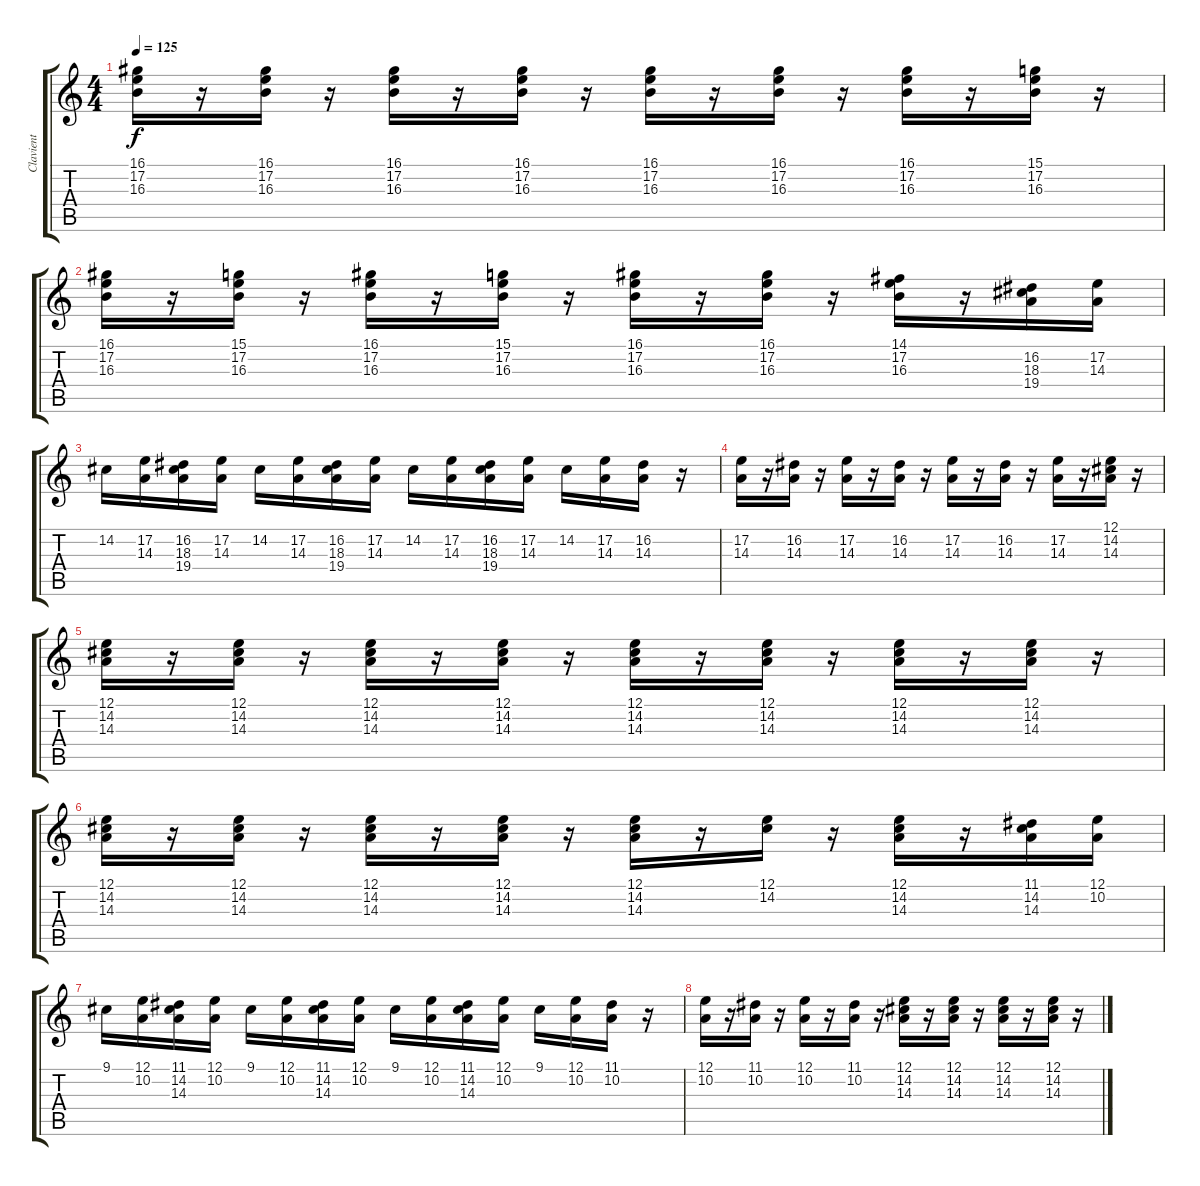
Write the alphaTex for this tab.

\track ("Clavient" "Clavient") {instrument clavinet}
\staff {score tabs}
\tuning (E4 B3 G3 D3 A2 E2) {hide}
\ts (4 4)
\tempo 125
\clef g2
\ks c
(16.1 17.2 16.3).16{dy f} r.16 (16.1 17.2 16.3).16 r.16 (16.1 17.2 16.3).16 r.16 (16.1 17.2 16.3).16 r.16 (16.1 17.2 16.3).16 r.16 (16.1 17.2 16.3).16 r.16 (16.1 17.2 16.3).16 r.16 (15.1 17.2 16.3).16 r.16 |
(16.1 17.2 16.3).16 r.16 (15.1 17.2 16.3).16 r.16 (16.1 17.2 16.3).16 r.16 (15.1 17.2 16.3).16 r.16 (16.1 17.2 16.3).16 r.16 (16.1 17.2 16.3).16 r.16 (14.1 17.2 16.3).16 r.16 (16.2 18.3 19.4).16 (17.2 14.3).16 |
14.2.16 (17.2 14.3).16 (16.2 18.3 19.4).16 (17.2 14.3).16 14.2.16 (17.2 14.3).16 (16.2 18.3 19.4).16 (17.2 14.3).16 14.2.16 (17.2 14.3).16 (16.2 18.3 19.4).16 (17.2 14.3).16 14.2.16 (17.2 14.3).16 (16.2 14.3).16 r.16 |
(17.2 14.3).16 r.16 (16.2 14.3).16 r.16 (17.2 14.3).16 r.16 (16.2 14.3).16 r.16 (17.2 14.3).16 r.16 (16.2 14.3).16 r.16 (17.2 14.3).16 r.16 (12.1 14.2 14.3).16 r.16 |
(12.1 14.2 14.3).16 r.16 (12.1 14.2 14.3).16 r.16 (12.1 14.2 14.3).16 r.16 (12.1 14.2 14.3).16 r.16 (12.1 14.2 14.3).16 r.16 (12.1 14.2 14.3).16 r.16 (12.1 14.2 14.3).16 r.16 (12.1 14.2 14.3).16 r.16 |
(12.1 14.2 14.3).16 r.16 (12.1 14.2 14.3).16 r.16 (12.1 14.2 14.3).16 r.16 (12.1 14.2 14.3).16 r.16 (12.1 14.2 14.3).16 r.16 (12.1 14.2).16 r.16 (12.1 14.2 14.3).16 r.16 (11.1 14.2 14.3).16 (12.1 10.2).16 |
9.1.16 (12.1 10.2).16 (11.1 14.2 14.3).16 (12.1 10.2).16 9.1.16 (12.1 10.2).16 (11.1 14.2 14.3).16 (12.1 10.2).16 9.1.16 (12.1 10.2).16 (11.1 14.2 14.3).16 (12.1 10.2).16 9.1.16 (12.1 10.2).16 (11.1 10.2).16 r.16 |
(12.1 10.2).16 r.16 (11.1 10.2).16 r.16 (12.1 10.2).16 r.16 (11.1 10.2).16 r.16 (12.1 14.2 14.3).16 r.16 (12.1 14.2 14.3).16 r.16 (12.1 14.2 14.3).16 r.16 (12.1 14.2 14.3).16 r.16
